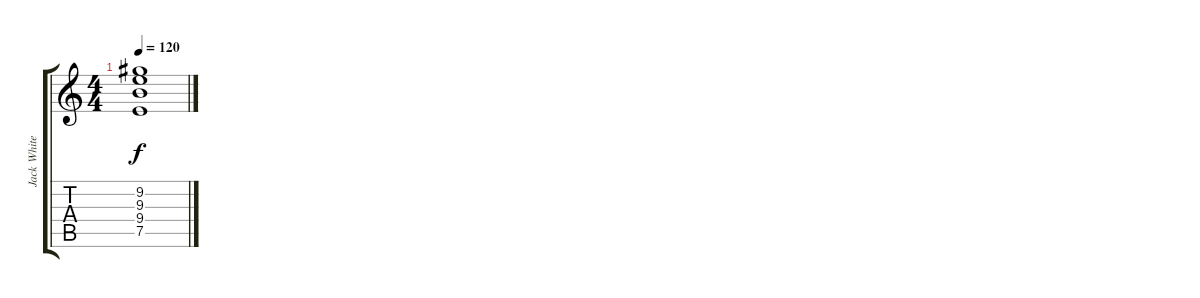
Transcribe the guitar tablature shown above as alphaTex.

\track ("Jack White" "Jack White") {instrument electricguitarmuted}
\staff {score tabs}
\tuning (E4 B3 G3 D3 A2 E2) {hide}
\ts (4 4)
\tempo 120
\clef g2
\ks c
(9.2 9.3 9.4 7.5).1{dy f}
